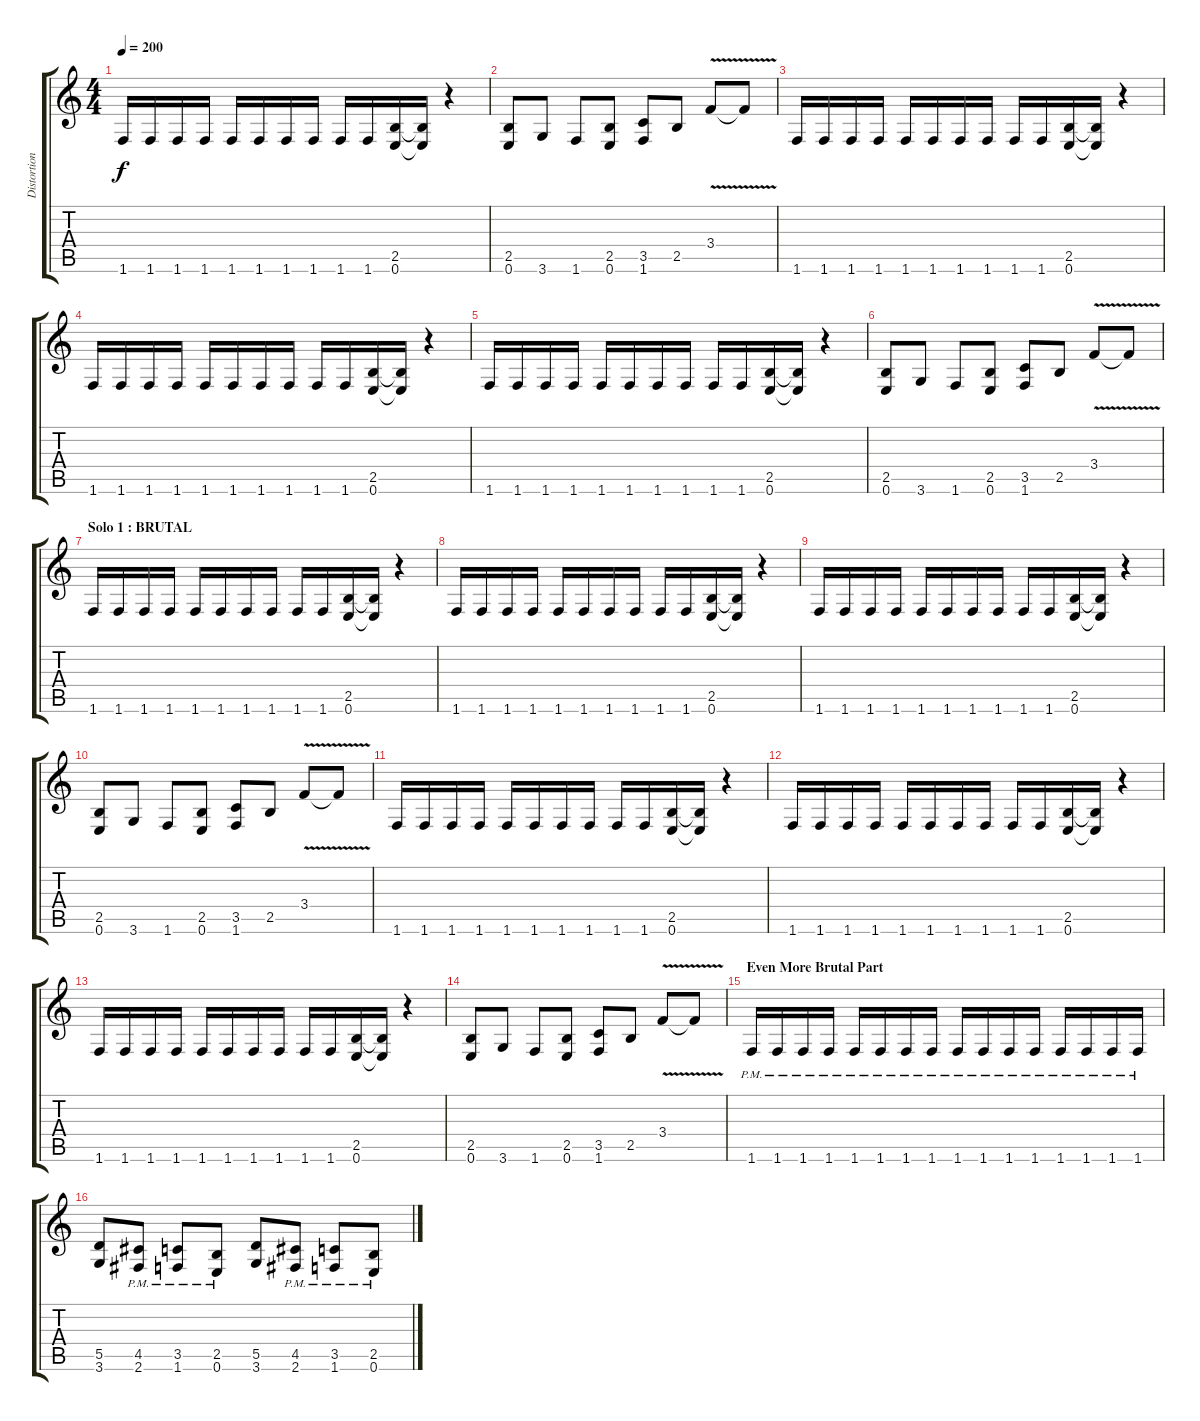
\track ("Distortion Yoe/Harp" "Distortion") {instrument distortionguitar}
\staff {score tabs}
\tuning (E4 B3 G3 D3 A2 E2) {hide}
\ts (4 4)
\tempo 200
\clef g2
\ks c
1.6.16{dy f} 1.6.16 1.6.16 1.6.16 1.6.16 1.6.16 1.6.16 1.6.16 1.6.16 1.6.16 (2.5 0.6).16 (2.5{t} 0.6{t}).16 r.4 |
(2.5 0.6).8 3.6.8 1.6.8 (2.5 0.6).8 (3.5 1.6).8 2.5.8 3.4{v}.8 3.4{t}.8 |
1.6.16 1.6.16 1.6.16 1.6.16 1.6.16 1.6.16 1.6.16 1.6.16 1.6.16 1.6.16 (2.5 0.6).16 (2.5{t} 0.6{t}).16 r.4 |
1.6.16 1.6.16 1.6.16 1.6.16 1.6.16 1.6.16 1.6.16 1.6.16 1.6.16 1.6.16 (2.5 0.6).16 (2.5{t} 0.6{t}).16 r.4 |
1.6.16 1.6.16 1.6.16 1.6.16 1.6.16 1.6.16 1.6.16 1.6.16 1.6.16 1.6.16 (2.5 0.6).16 (2.5{t} 0.6{t}).16 r.4 |
(2.5 0.6).8 3.6.8 1.6.8 (2.5 0.6).8 (3.5 1.6).8 2.5.8 3.4{v}.8 3.4{t}.8 |
\section ("" "Solo 1 : BRUTAL")
1.6.16 1.6.16 1.6.16 1.6.16 1.6.16 1.6.16 1.6.16 1.6.16 1.6.16 1.6.16 (2.5 0.6).16 (2.5{t} 0.6{t}).16 r.4 |
1.6.16 1.6.16 1.6.16 1.6.16 1.6.16 1.6.16 1.6.16 1.6.16 1.6.16 1.6.16 (2.5 0.6).16 (2.5{t} 0.6{t}).16 r.4 |
1.6.16 1.6.16 1.6.16 1.6.16 1.6.16 1.6.16 1.6.16 1.6.16 1.6.16 1.6.16 (2.5 0.6).16 (2.5{t} 0.6{t}).16 r.4 |
(2.5 0.6).8 3.6.8 1.6.8 (2.5 0.6).8 (3.5 1.6).8 2.5.8 3.4{v}.8 3.4{t}.8 |
1.6.16 1.6.16 1.6.16 1.6.16 1.6.16 1.6.16 1.6.16 1.6.16 1.6.16 1.6.16 (2.5 0.6).16 (2.5{t} 0.6{t}).16 r.4 |
1.6.16 1.6.16 1.6.16 1.6.16 1.6.16 1.6.16 1.6.16 1.6.16 1.6.16 1.6.16 (2.5 0.6).16 (2.5{t} 0.6{t}).16 r.4 |
1.6.16 1.6.16 1.6.16 1.6.16 1.6.16 1.6.16 1.6.16 1.6.16 1.6.16 1.6.16 (2.5 0.6).16 (2.5{t} 0.6{t}).16 r.4 |
(2.5 0.6).8 3.6.8 1.6.8 (2.5 0.6).8 (3.5 1.6).8 2.5.8 3.4{v}.8 3.4{t}.8 |
\section ("" "Even More Brutal Part")
1.6{pm}.16 1.6{pm}.16 1.6{pm}.16 1.6{pm}.16 1.6{pm}.16 1.6{pm}.16 1.6{pm}.16 1.6{pm}.16 1.6{pm}.16 1.6{pm}.16 1.6{pm}.16 1.6{pm}.16 1.6{pm}.16 1.6{pm}.16 1.6{pm}.16 1.6{pm}.16 |
(5.5 3.6).8 (4.5{pm} 2.6{pm}).8 (3.5{pm} 1.6{pm}).8 (2.5{pm} 0.6{pm}).8 (5.5 3.6).8 (4.5{pm} 2.6{pm}).8 (3.5{pm} 1.6{pm}).8 (2.5{pm} 0.6{pm}).8
